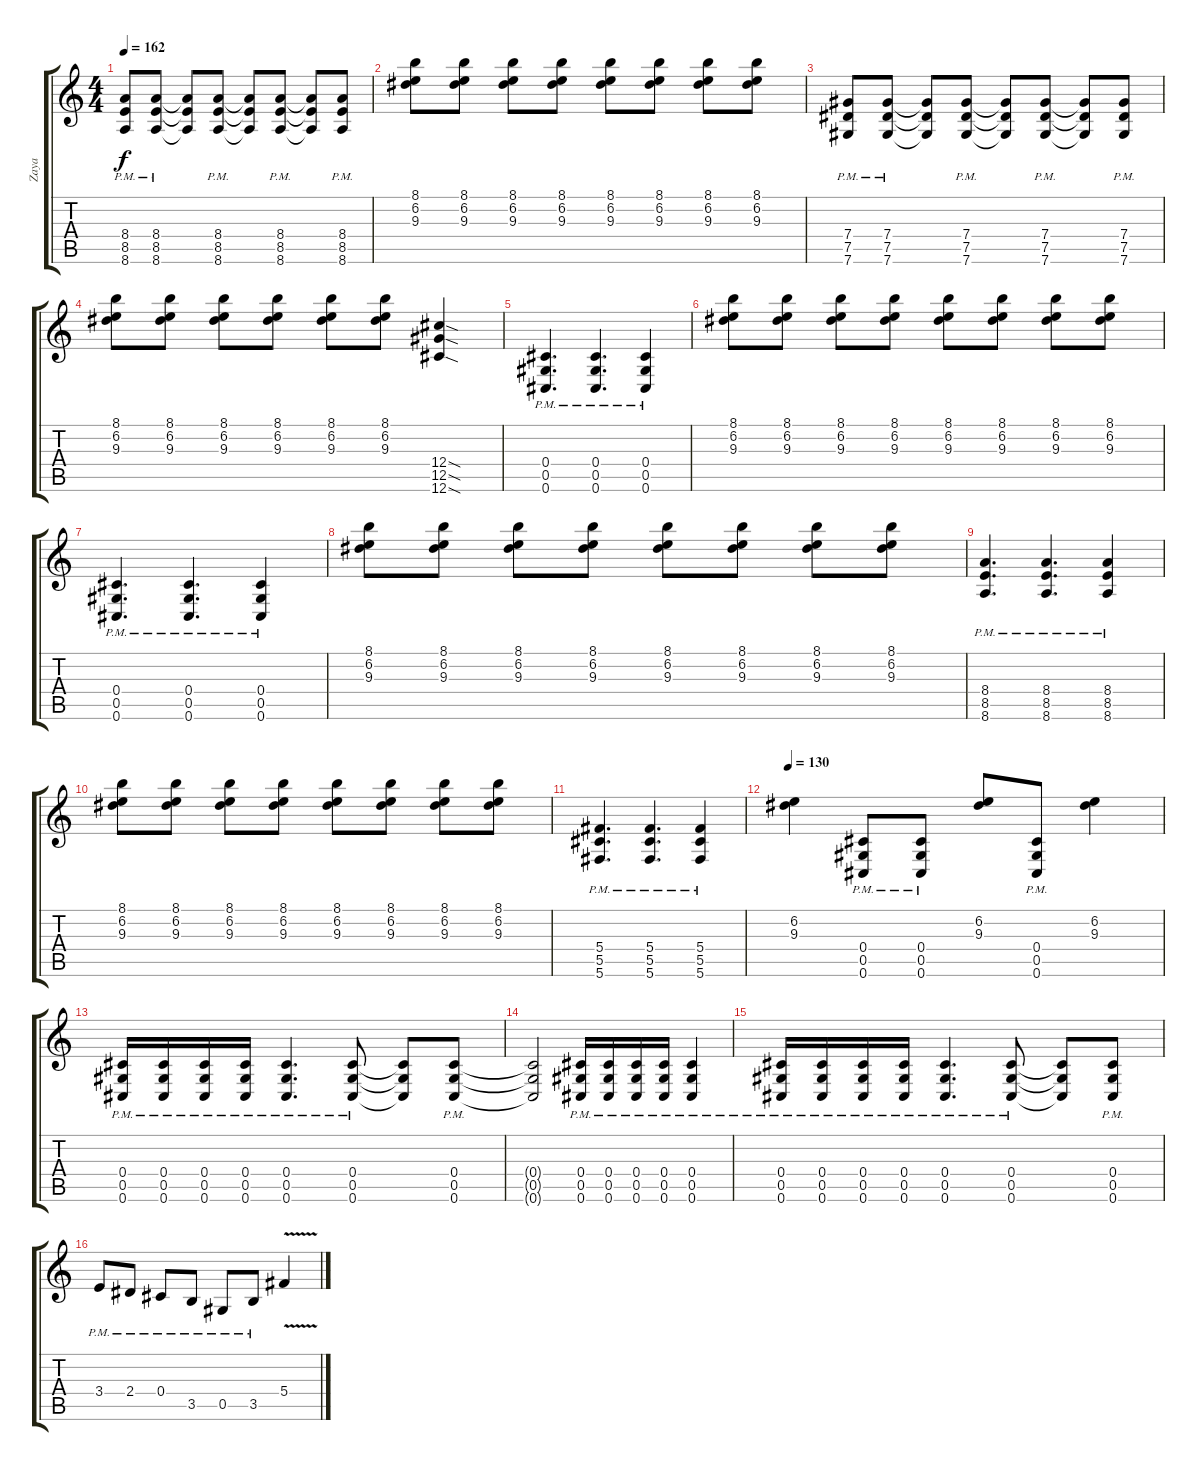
\track ("Zaya" "Zaya") {instrument overdrivenguitar}
\staff {score tabs}
\tuning (Eb4 Bb3 Gb3 Db3 Ab2 Db2) {hide}
\ts (4 4)
\tempo 162
\clef g2
\ks c
(8.4{pm} 8.5{pm} 8.6{pm}).8{dy f} (8.4{pm} 8.5{pm} 8.6{pm}).8 (8.4{t} 8.5{t} 8.6{t}).8 (8.4{pm} 8.5{pm} 8.6{pm}).8 (8.4{t} 8.5{t} 8.6{t}).8 (8.4{pm} 8.5{pm} 8.6{pm}).8 (8.4{t} 8.5{t} 8.6{t}).8 (8.4{pm} 8.5{pm} 8.6{pm}).8 |
(8.1 6.2 9.3).8 (8.1 6.2 9.3).8 (8.1 6.2 9.3).8 (8.1 6.2 9.3).8 (8.1 6.2 9.3).8 (8.1 6.2 9.3).8 (8.1 6.2 9.3).8 (8.1 6.2 9.3).8 |
(7.4{pm} 7.5{pm} 7.6{pm}).8 (7.4{pm} 7.5{pm} 7.6{pm}).8 (7.4{t} 7.5{t} 7.6{t}).8 (7.4{pm} 7.5{pm} 7.6{pm}).8 (7.4{t} 7.5{t} 7.6{t}).8 (7.4{pm} 7.5{pm} 7.6{pm}).8 (7.4{t} 7.5{t} 7.6{t}).8 (7.4{pm} 7.5{pm} 7.6{pm}).8 |
(8.1 6.2 9.3).8 (8.1 6.2 9.3).8 (8.1 6.2 9.3).8 (8.1 6.2 9.3).8 (8.1 6.2 9.3).8 (8.1 6.2 9.3).8 (12.4{sod} 12.5{sod} 12.6{sod}).4 |
(0.4{pm} 0.5{pm} 0.6{pm}).4{d} (0.4{pm} 0.5{pm} 0.6{pm}).4{d} (0.4{pm} 0.5{pm} 0.6{pm}).4 |
(8.1 6.2 9.3).8 (8.1 6.2 9.3).8 (8.1 6.2 9.3).8 (8.1 6.2 9.3).8 (8.1 6.2 9.3).8 (8.1 6.2 9.3).8 (8.1 6.2 9.3).8 (8.1 6.2 9.3).8 |
(0.4{pm} 0.5{pm} 0.6{pm}).4{d} (0.4{pm} 0.5{pm} 0.6{pm}).4{d} (0.4{pm} 0.5{pm} 0.6{pm}).4 |
(8.1 6.2 9.3).8 (8.1 6.2 9.3).8 (8.1 6.2 9.3).8 (8.1 6.2 9.3).8 (8.1 6.2 9.3).8 (8.1 6.2 9.3).8 (8.1 6.2 9.3).8 (8.1 6.2 9.3).8 |
(8.4{pm} 8.5{pm} 8.6{pm}).4{d} (8.4{pm} 8.5{pm} 8.6{pm}).4{d} (8.4{pm} 8.5{pm} 8.6{pm}).4 |
(8.1 6.2 9.3).8 (8.1 6.2 9.3).8 (8.1 6.2 9.3).8 (8.1 6.2 9.3).8 (8.1 6.2 9.3).8 (8.1 6.2 9.3).8 (8.1 6.2 9.3).8 (8.1 6.2 9.3).8 |
(5.4{pm} 5.5{pm} 5.6{pm}).4{d} (5.4{pm} 5.5{pm} 5.6{pm}).4{d} (5.4{pm} 5.5{pm} 5.6{pm}).4 |
\tempo 130
(6.2 9.3).4 (0.4{pm} 0.5{pm} 0.6{pm}).8 (0.4{pm} 0.5{pm} 0.6{pm}).8 (6.2 9.3).8 (0.4{pm} 0.5{pm} 0.6{pm}).8 (6.2 9.3).4 |
(0.4{pm} 0.5{pm} 0.6{pm}).16 (0.4{pm} 0.5{pm} 0.6{pm}).16 (0.4{pm} 0.5{pm} 0.6{pm}).16 (0.4{pm} 0.5{pm} 0.6{pm}).16 (0.4{pm} 0.5{pm} 0.6{pm}).4{d} (0.4{pm} 0.5{pm} 0.6{pm}).8 (0.4{t} 0.5{t} 0.6{t}).8 (0.4{pm} 0.5{pm} 0.6{pm}).8 |
(0.4{t} 0.5{t} 0.6{t}).2 (0.4{pm} 0.5{pm} 0.6{pm}).16 (0.4{pm} 0.5{pm} 0.6{pm}).16 (0.4{pm} 0.5{pm} 0.6{pm}).16 (0.4{pm} 0.5{pm} 0.6{pm}).16 (0.4{pm} 0.5{pm} 0.6{pm}).4 |
(0.4{pm} 0.5{pm} 0.6{pm}).16 (0.4{pm} 0.5{pm} 0.6{pm}).16 (0.4{pm} 0.5{pm} 0.6{pm}).16 (0.4{pm} 0.5{pm} 0.6{pm}).16 (0.4{pm} 0.5{pm} 0.6{pm}).4{d} (0.4{pm} 0.5{pm} 0.6{pm}).8 (0.4{t} 0.5{t} 0.6{t}).8 (0.4{pm} 0.5{pm} 0.6{pm}).8 |
3.4{pm}.8 2.4{pm}.8 0.4{pm}.8 3.5{pm}.8 0.5{pm}.8 3.5{pm}.8 5.4{v}.4
